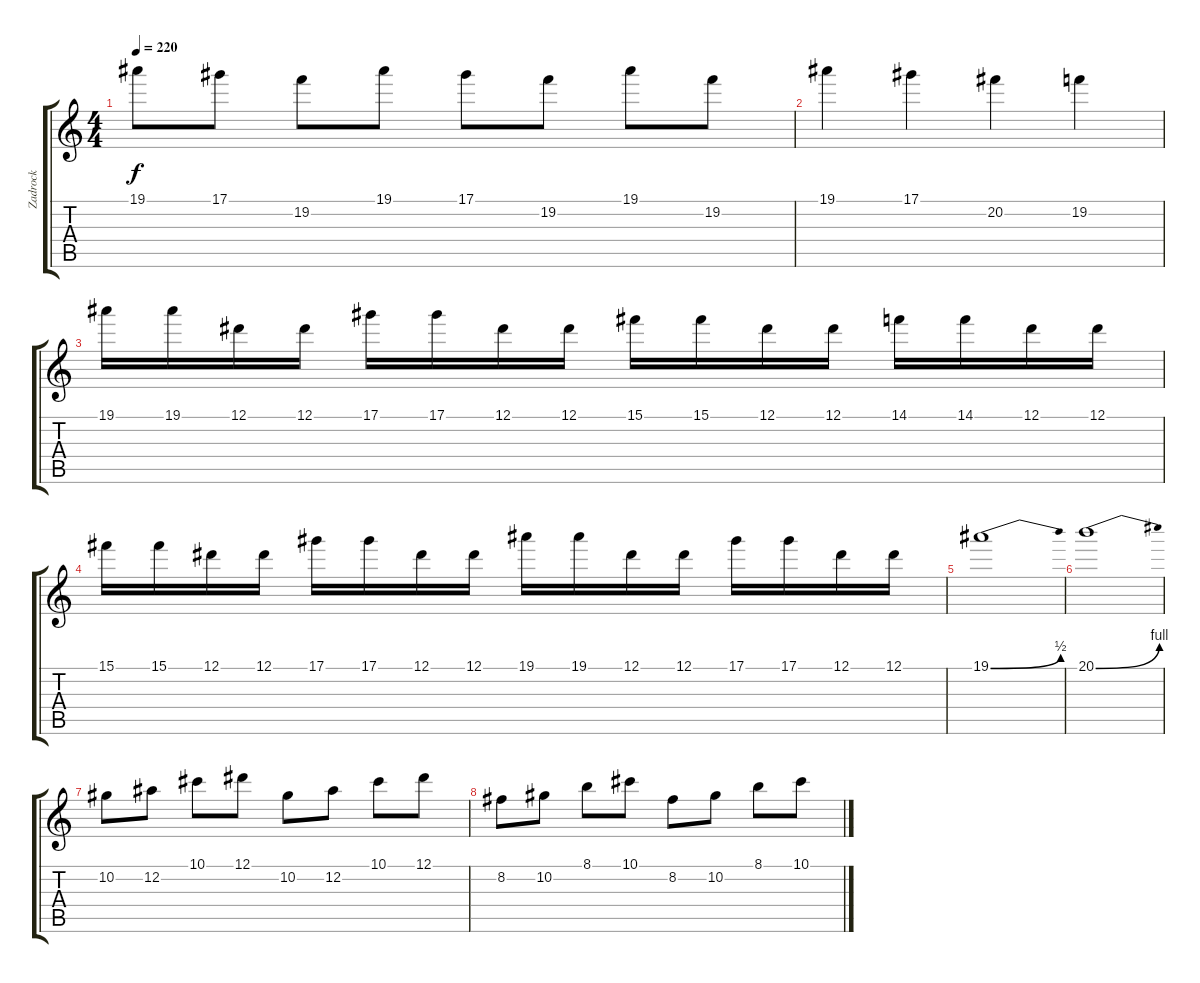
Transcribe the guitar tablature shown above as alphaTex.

\track ("Zadrock" "Zadrock") {instrument overdrivenguitar}
\staff {score tabs}
\tuning (Eb4 Bb3 Gb3 Db3 Ab2 Eb2) {hide}
\ts (4 4)
\tempo 220
\clef g2
\ks c
19.1.8{dy f} 17.1.8 19.2.8 19.1.8 17.1.8 19.2.8 19.1.8 19.2.8 |
19.1.4 17.1.4 20.2.4 19.2.4 |
19.1.16 19.1.16 12.1.16 12.1.16 17.1.16 17.1.16 12.1.16 12.1.16 15.1.16 15.1.16 12.1.16 12.1.16 14.1.16 14.1.16 12.1.16 12.1.16 |
15.1.16 15.1.16 12.1.16 12.1.16 17.1.16 17.1.16 12.1.16 12.1.16 19.1.16 19.1.16 12.1.16 12.1.16 17.1.16 17.1.16 12.1.16 12.1.16 |
19.1{be (bend 0 0 60 2)}.1 |
20.1{be (bend 0 0 60 4)}.1 |
10.2.8 12.2.8 10.1.8 12.1.8 10.2.8 12.2.8 10.1.8 12.1.8 |
8.2.8 10.2.8 8.1.8 10.1.8 8.2.8 10.2.8 8.1.8 10.1.8
